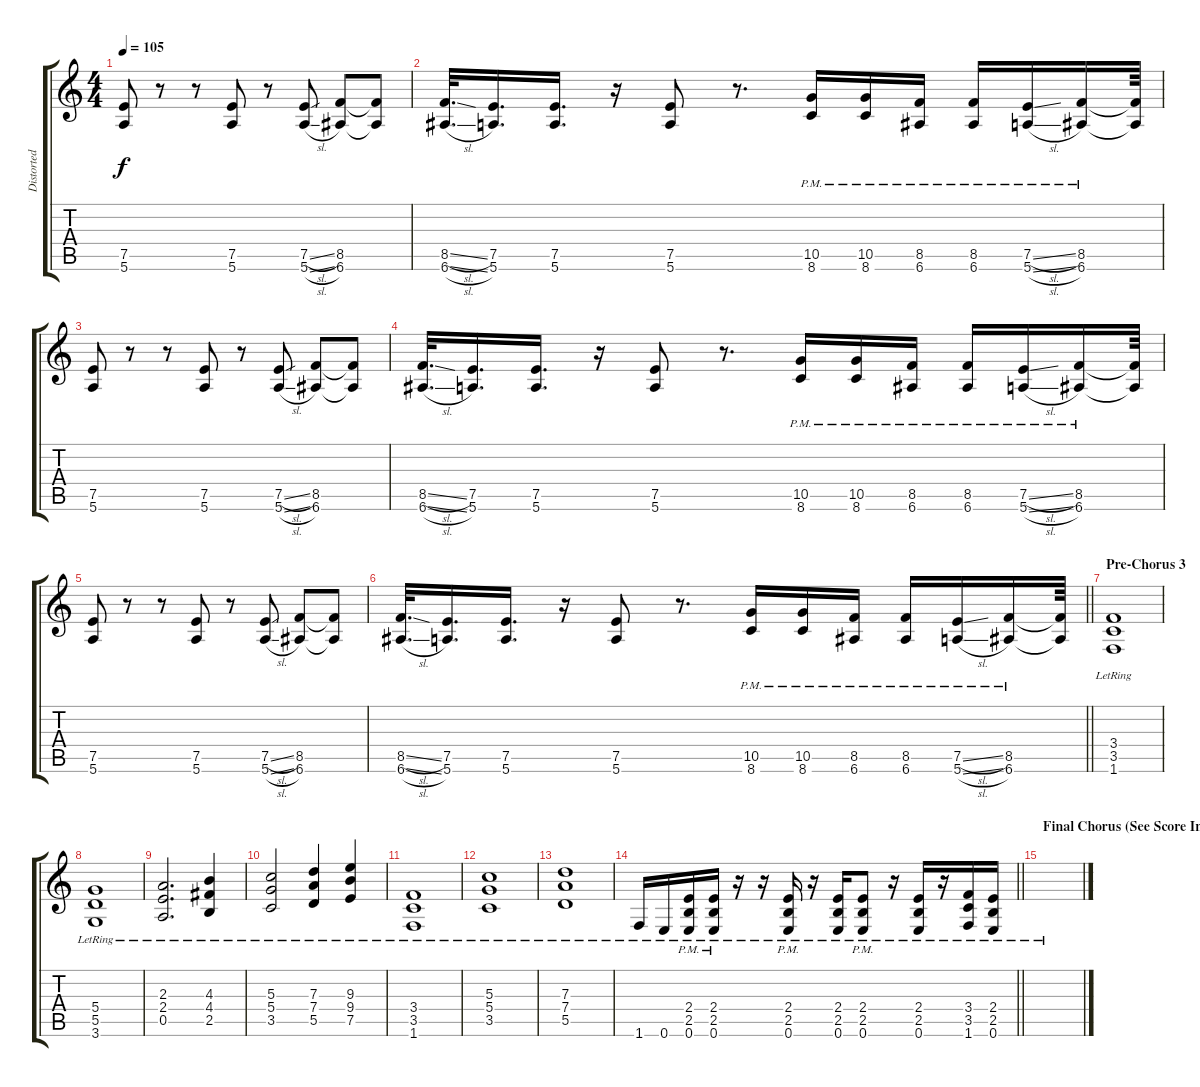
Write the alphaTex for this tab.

\track ("Distorted Guitar 1" "Distorted ") {instrument distortionguitar}
\staff {score tabs}
\tuning (E4 B3 G3 D3 A2 E2) {hide}
\ts (4 4)
\tempo 105
\clef g2
\ks c
(7.5 5.6).8{dy f} r.8 r.8 (7.5 5.6).8 r.8 (7.5{sl} 5.6{sl}).8 (8.5 6.6).8 (8.5{t} 6.6{t}).8 |
(8.5{sl} 6.6{sl}).32{d} (7.5 5.6).16{d} (7.5 5.6).16{d} r.16 (7.5 5.6).8 r.8{d} (10.5{pm} 8.6{pm}).16 (10.5{pm} 8.6{pm}).16 (8.5{pm} 6.6{pm}).16 (8.5{pm} 6.6{pm}).16 (7.5{sl pm} 5.6{sl pm}).16 (8.5{pm} 6.6{pm}).16 (8.5{t} 6.6{t}).64 |
(7.5 5.6).8 r.8 r.8 (7.5 5.6).8 r.8 (7.5{sl} 5.6{sl}).8 (8.5 6.6).8 (8.5{t} 6.6{t}).8 |
(8.5{sl} 6.6{sl}).32{d} (7.5 5.6).16{d} (7.5 5.6).16{d} r.16 (7.5 5.6).8 r.8{d} (10.5{pm} 8.6{pm}).16 (10.5{pm} 8.6{pm}).16 (8.5{pm} 6.6{pm}).16 (8.5{pm} 6.6{pm}).16 (7.5{sl pm} 5.6{sl pm}).16 (8.5{pm} 6.6{pm}).16 (8.5{t} 6.6{t}).64 |
(7.5 5.6).8 r.8 r.8 (7.5 5.6).8 r.8 (7.5{sl} 5.6{sl}).8 (8.5 6.6).8 (8.5{t} 6.6{t}).8 |
\barLineRight lightlight
(8.5{sl} 6.6{sl}).32{d} (7.5 5.6).16{d} (7.5 5.6).16{d} r.16 (7.5 5.6).8 r.8{d} (10.5{pm} 8.6{pm}).16 (10.5{pm} 8.6{pm}).16 (8.5{pm} 6.6{pm}).16 (8.5{pm} 6.6{pm}).16 (7.5{sl pm} 5.6{sl pm}).16 (8.5{pm} 6.6{pm}).16 (8.5{t} 6.6{t}).64 |
\section ("" "Pre-Chorus 3")
(3.4{lr} 3.5{lr} 1.6{lr}).1 |
(5.4{lr} 5.5{lr} 3.6{lr}).1 |
(2.3{lr} 2.4{lr} 0.5{lr}).2{d} (4.3{lr} 4.4{lr} 2.5{lr}).4 |
(5.3{lr} 5.4{lr} 3.5{lr}).2 (7.3{lr} 7.4{lr} 5.5{lr}).4 (9.3{lr} 9.4{lr} 7.5{lr}).4 |
(3.4{lr} 3.5{lr} 1.6{lr}).1 |
(5.3{lr} 5.4{lr} 3.5{lr}).1 |
(7.3{lr} 7.4{lr} 5.5{lr}).1 |
\barLineRight lightlight
1.6{lr}.16 0.6{lr}.16 (2.4{pm lr} 2.5{pm lr} 0.6{pm lr}).16 (2.4{pm lr} 2.5{pm lr} 0.6{pm lr}).16 r.16 r.16 (2.4{pm lr} 2.5{pm lr} 0.6{pm lr}).16 r.16 (2.4{lr} 2.5{lr} 0.6{lr}).16 (2.4{pm lr} 2.5{pm lr} 0.6{pm lr}).8 r.16 (2.4{lr} 2.5{lr} 0.6{lr}).16 r.16 (3.4{lr} 3.5{lr} 1.6{lr}).16 (2.4{lr} 2.5{lr} 0.6{lr}).16 |
\section ("" "Final Chorus (See Score Information)")
